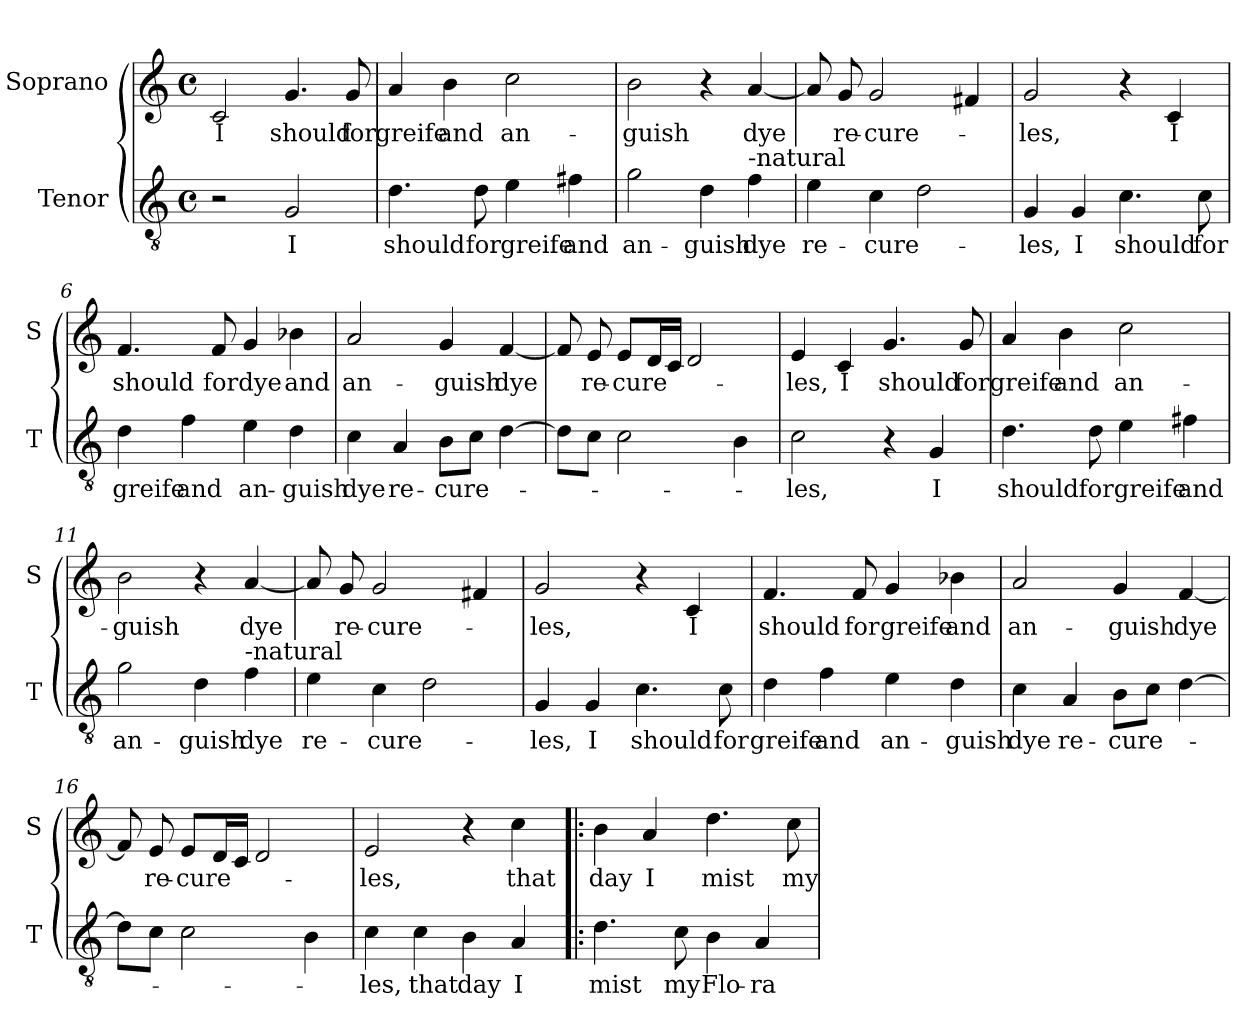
**kern	**text	**kern	**text
*part2	*part2	*part1	*part1
*staff2	*staff2	*staff1	*staff1
*I"Tenor	*	*I"Soprano	*
*I'T	*	*I'S	*
*clefGv2	*	*clefG2	*
*k[]	*	*k[]	*
*C:	*	*C:	*
*M4/4	*	*M4/4	*
*met(c)	*	*met(c)	*
=1	=1	=1	=1
!	!	!	!LO:LY:b
2r	.	2c/	I
!	!LO:LY:b	!	!LO:LY:b
2G/	I	4.g/	should
!	!	!	!LO:LY:b
.	.	8g/	for
=2	=2	=2	=2
!	!LO:LY:b	!	!LO:LY:b
4.d\	should	4a/	greife
!	!	!	!LO:LY:b
.	.	4b\	and
!	!LO:LY:b	!	!
8d\	for	.	.
!	!LO:LY:b	!	!LO:LY:b
4e\	greife	2cc\	an-
!	!LO:LY:b	!	!
4f#X\	and	.	.
=3	=3	=3	=3
!	!LO:LY:b	!	!LO:LY:b
2g\	an-	2b\	-guish
!	!LO:LY:b	!	!
4d\	-guish	4r	.
!LO:TX:a:t=-natural	!	!	!
!	!LO:LY:b	!	!LO:LY:b
4f\	dye	[4a/	dye
=4	=4	=4	=4
!	!LO:LY:b	!	!
4e\	re-	8a/]	.
!	!	!	!LO:LY:b
.	.	8g/	re-
!	!LO:LY:b	!	!LO:LY:b
4c\	-cure-	2g/	-cure-
2d\	.	.	.
.	.	4f#X/	.
!!LO:LB:g=z
=5	=5	=5	=5
!	!LO:LY:b	!	!LO:LY:b
4G/	-les,	2g/	-les,
!	!LO:LY:b	!	!
4G/	I	.	.
!	!LO:LY:b	!	!
4.c\	should	4r	.
!	!	!	!LO:LY:b
.	.	4c/	I
!	!LO:LY:b	!	!
8c\	for	.	.
=6	=6	=6	=6
!	!LO:LY:b	!	!LO:LY:b
4d\	greife	4.f/	should
!	!LO:LY:b	!	!
4f\	and	.	.
!	!	!	!LO:LY:b
.	.	8f/	for
!	!LO:LY:b	!	!LO:LY:b
4e\	an-	4g/	dye
!	!LO:LY:b	!	!LO:LY:b
4d\	-guish	4b-X\	and
=7	=7	=7	=7
!	!LO:LY:b	!	!LO:LY:b
4c\	dye	2a/	an-
!	!LO:LY:b	!	!
4A/	re-	.	.
!	!LO:LY:b	!	!LO:LY:b
8B\L	-cure-	4g/	-guish
8c\J	.	.	.
!	!	!	!LO:LY:b
[4d\	.	[4f/	dye
=8	=8	=8	=8
8d\L]	.	8f/]	.
!	!	!	!LO:LY:b
8c\J	.	8e/	re-
!	!	!	!LO:LY:b
2c\	.	8e/L	-cure-
.	.	16d/L	.
.	.	16c/JJ	.
.	.	2d/	.
4B\	.	.	.
!!LO:LB:g=z
=9	=9	=9	=9
!	!LO:LY:b	!	!LO:LY:b
2c\	-les,	4e/	-les,
!	!	!	!LO:LY:b
.	.	4c/	I
!	!	!	!LO:LY:b
4r	.	4.g/	should
!	!LO:LY:b	!	!
4G/	I	.	.
!	!	!	!LO:LY:b
.	.	8g/	for
=10	=10	=10	=10
!	!LO:LY:b	!	!LO:LY:b
4.d\	should	4a/	greife
!	!	!	!LO:LY:b
.	.	4b\	and
!	!LO:LY:b	!	!
8d\	for	.	.
!	!LO:LY:b	!	!LO:LY:b
4e\	greife	2cc\	an-
!	!LO:LY:b	!	!
4f#X\	and	.	.
=11	=11	=11	=11
!	!LO:LY:b	!	!LO:LY:b
2g\	an-	2b\	-guish
!	!LO:LY:b	!	!
4d\	-guish	4r	.
!LO:TX:a:t=-natural	!	!	!
!	!LO:LY:b	!	!LO:LY:b
4f\	dye	[4a/	dye
=12	=12	=12	=12
!	!LO:LY:b	!	!
4e\	re-	8a/]	.
!	!	!	!LO:LY:b
.	.	8g/	re-
!	!LO:LY:b	!	!LO:LY:b
4c\	-cure-	2g/	-cure-
2d\	.	.	.
.	.	4f#X/	.
!!LO:LB:g=z
=13	=13	=13	=13
!	!LO:LY:b	!	!LO:LY:b
4G/	-les,	2g/	-les,
!	!LO:LY:b	!	!
4G/	I	.	.
!	!LO:LY:b	!	!
4.c\	should	4r	.
!	!	!	!LO:LY:b
.	.	4c/	I
!	!LO:LY:b	!	!
8c\	for	.	.
=14	=14	=14	=14
!	!LO:LY:b	!	!LO:LY:b
4d\	greife	4.f/	should
!	!LO:LY:b	!	!
4f\	and	.	.
!	!	!	!LO:LY:b
.	.	8f/	for
!	!LO:LY:b	!	!LO:LY:b
4e\	an-	4g/	greife
!	!LO:LY:b	!	!LO:LY:b
4d\	-guish	4b-X\	and
=15	=15	=15	=15
!	!LO:LY:b	!	!LO:LY:b
4c\	dye	2a/	an-
!	!LO:LY:b	!	!
4A/	re-	.	.
!	!LO:LY:b	!	!LO:LY:b
8B\L	-cure-	4g/	-guish
8c\J	.	.	.
!	!	!	!LO:LY:b
[4d\	.	[4f/	dye
=16	=16	=16	=16
8d\L]	.	8f/]	.
!	!	!	!LO:LY:b
8c\J	.	8e/	re-
!	!	!	!LO:LY:b
2c\	.	8e/L	-cure-
.	.	16d/L	.
.	.	16c/JJ	.
.	.	2d/	.
4B\	.	.	.
!!LO:PB:g=z
=17	=17	=17	=17
!	!LO:LY:b	!	!LO:LY:b
4c\	-les,	2e/	-les,
!	!LO:LY:b	!	!
4c\	that	.	.
!	!LO:LY:b	!	!
4B\	day	4r	.
!	!LO:LY:b	!	!LO:LY:b
4A/	I	4cc\	that
=18!|:	=18!|:	=18!|:	=18!|:
!	!LO:LY:b	!	!LO:LY:b
4.d\	mist	4b\	day
!	!	!	!LO:LY:b
.	.	4a/	I
!	!LO:LY:b	!	!
8c\	my	.	.
!	!LO:LY:b	!	!LO:LY:b
4B\	Flo-	4.dd\	mist
!	!LO:LY:b	!	!
4A/	-ra	.	.
!	!	!	!LO:LY:b
.	.	8cc\	my
=	=	=	=
*-	*-	*-	*-
